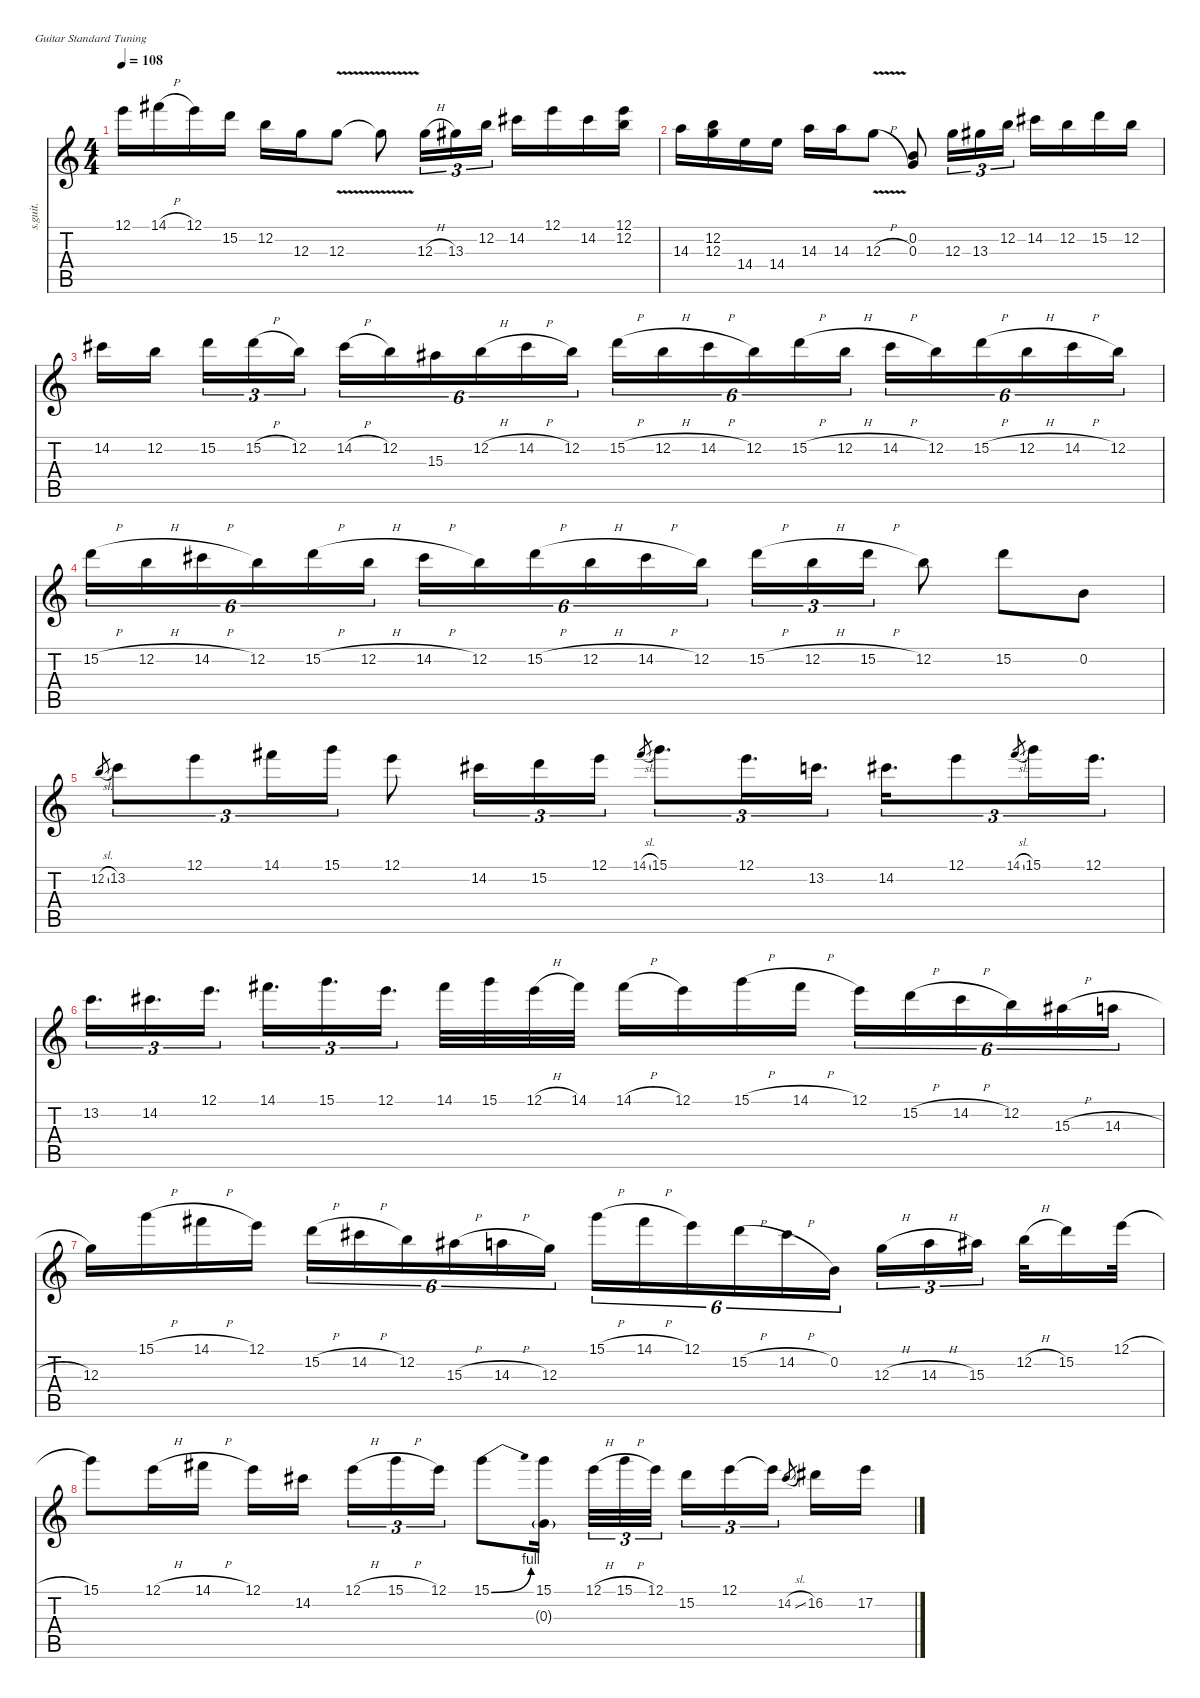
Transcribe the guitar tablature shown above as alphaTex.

\defaultSystemsLayout 4
\hideDynamics
\bracketExtendMode nobrackets
\otherSystemsTrackNameOrientation horizontal
\track ("Guitar (Jimi Hendrix)" "s.guit.") {instrument acousticguitarsteel}
\staff {score tabs}
\tuning (E4 B3 G3 D3 A2 E2)
\ts (4 4)
\tempo 108
\clef g2
\ks c
12.1.16{dy ff beam Down} 14.1{h acc #}.16{dy f beam Down} 12.1.16{beam Down} 15.2.16{beam Down} 12.2.16{beam Down} 12.3.16{beam Down} 12.3{v}.8{dy ff beam Down} 12.3{v t}.8{dy f beam Down} 12.3{h}.16{tu (3 2) beam Down} 13.3{acc #}.16{tu (3 2) beam Down} 12.2.16{tu (3 2) beam Down} 14.2{acc #}.16{beam Down} 12.1.16{beam Down} 14.2{acc #}.16{beam Down} (12.1 12.2).16{beam Down} |
14.3.16{beam Down} (12.2 12.3).16{beam Down} 14.4.16{beam Down} 14.4.16{beam Down} 14.3.16{beam Down} 14.3.16{beam Down} 12.3{v h}.8{dy ff beam Down} (0.2 0.3).8{dy mp beam Up} 12.3.16{tu (3 2) dy f beam Down} 13.3{acc #}.16{tu (3 2) beam Down} 12.2.16{tu (3 2) beam Down} 14.2{acc #}.16{beam Down} 12.2.16{beam Down} 15.2.16{beam Down} 12.2.16{beam Down} |
14.2{acc #}.16{beam Down} 12.2.16{beam Down} 15.2.16{tu (3 2) beam Down} 15.2{h}.16{tu (3 2) beam Down} 12.2.16{tu (3 2) beam Down} 14.2{h acc #}.16{tu (6 4) beam Down} 12.2.16{tu (6 4) beam Down} 15.3{acc #}.16{tu (6 4) beam Down} 12.2{h}.16{tu (6 4) beam Down} 14.2{h acc #}.16{tu (6 4) beam Down} 12.2.16{tu (6 4) beam Down} 15.2{h}.16{tu (6 4) beam Down} 12.2{h}.16{tu (6 4) beam Down} 14.2{h acc #}.16{tu (6 4) beam Down} 12.2.16{tu (6 4) beam Down} 15.2{h}.16{tu (6 4) beam Down} 12.2{h}.16{tu (6 4) beam Down} 14.2{h acc #}.16{tu (6 4) beam Down} 12.2.16{tu (6 4) beam Down} 15.2{h}.16{tu (6 4) beam Down} 12.2{h}.16{tu (6 4) beam Down} 14.2{h acc #}.16{tu (6 4) beam Down} 12.2.16{tu (6 4) beam Down} |
15.2{h}.16{tu (6 4) beam Down} 12.2{h}.16{tu (6 4) beam Down} 14.2{h acc #}.16{tu (6 4) beam Down} 12.2.16{tu (6 4) beam Down} 15.2{h}.16{tu (6 4) beam Down} 12.2{h}.16{tu (6 4) beam Down} 14.2{h acc #}.16{tu (6 4) beam Down} 12.2.16{tu (6 4) beam Down} 15.2{h}.16{tu (6 4) beam Down} 12.2{h}.16{tu (6 4) beam Down} 14.2{h acc #}.16{tu (6 4) beam Down} 12.2.16{tu (6 4) beam Down} 15.2{h}.16{tu (3 2) beam Down} 12.2{h}.16{tu (3 2) beam Down} 15.2{h}.16{tu (3 2) beam Down} 12.2.8{beam Down} 15.2.8{beam Down} 0.2.8{beam Down} |
12.2{sl}.8{gr dy mp beam Up} 13.2.8{tu (3 2) dy f beam Down} 12.1.8{tu (3 2) beam Down} 14.1{acc #}.16{tu (3 2) beam Down} 15.1.16{tu (3 2) beam Down} 12.1.8{beam Down} 14.2{acc #}.16{tu (3 2) beam Down} 15.2.16{tu (3 2) beam Down} 12.1.16{tu (3 2) beam Down} 14.1{sl acc #}.8{gr dy mp beam Up} 15.1.8{d tu (3 2) dy f beam Down} 12.1.16{d tu (3 2) beam Down} 13.2.16{d tu (3 2) beam Down} 14.2{acc #}.16{d tu (3 2) beam Down} 12.1.8{tu (3 2) beam Down} 14.1{sl acc #}.8{gr dy mp beam Up} 15.1.16{tu (3 2) dy f beam Down} 12.1.16{d tu (3 2) beam Down} |
13.2.16{d tu (3 2) beam Down} 14.2{acc #}.16{d tu (3 2) beam Down} 12.1.16{d tu (3 2) beam Down} 14.1{acc #}.16{d tu (3 2) beam Down} 15.1.16{d tu (3 2) beam Down} 12.1.16{d tu (3 2) beam Down} 14.1{acc #}.32{beam Down} 15.1.32{beam Down} 12.1{h}.32{beam Down} 14.1{acc #}.32{beam Down} 14.1{h acc #}.16{beam Down} 12.1.16{beam Down} 15.1{h}.16{beam Down} 14.1{h acc #}.16{beam Down} 12.1.16{tu (6 4) beam Down} 15.2{h}.16{tu (6 4) beam Down} 14.2{h acc #}.16{tu (6 4) beam Down} 12.2.16{tu (6 4) beam Down} 15.3{h acc #}.16{tu (6 4) beam Down} 14.3{h}.16{tu (6 4) beam Down} |
12.3.16{beam Down} 15.1{h}.16{beam Down} 14.1{h acc #}.16{beam Down} 12.1.16{beam Down} 15.2{h}.16{tu (6 4) beam Down} 14.2{h acc #}.16{tu (6 4) beam Down} 12.2.16{tu (6 4) beam Down} 15.3{h acc #}.16{tu (6 4) beam Down} 14.3{h}.16{tu (6 4) beam Down} 12.3.16{tu (6 4) beam Down} 15.1{h}.16{tu (6 4) beam Down} 14.1{h acc #}.16{tu (6 4) beam Down} 12.1.16{tu (6 4) beam Down} 15.2{h}.16{tu (6 4) beam Down} 14.2{h acc #}.16{tu (6 4) beam Down} 0.2.16{tu (6 4) beam Down} 12.3{h}.16{tu (3 2) beam Down} 14.3{h}.16{tu (3 2) beam Down} 15.3{acc #}.16{tu (3 2) beam Down} 12.2{h}.32{beam Down} 15.2.16{beam Down} 12.1{h}.32{beam Down} |
15.1.8{beam Down} 12.1{h}.16{beam Down} 14.1{h acc #}.16{beam Down} 12.1.16{beam Down} 14.2{acc #}.16{beam Down} 12.1{h}.16{tu (3 2) beam Down} 15.1{h}.16{tu (3 2) beam Down} 12.1.16{tu (3 2) beam Down} 15.1{be (bend 0 0 30 4)}.8{beam Down} (15.1 0.3{g}).16{beam Down} 12.1{h}.32{tu (3 2) beam Down} 15.1{h}.32{tu (3 2) beam Down} 12.1.32{tu (3 2) beam Down} 15.2.16{tu (3 2) beam Down} 12.1.16{tu (3 2) beam Down} 12.1{t}.16{tu (3 2) beam Down} 14.2{sl acc #}.8{gr dy mp beam Up} 16.2{acc #}.16{dy f beam Down} 17.2.16{beam Down}
